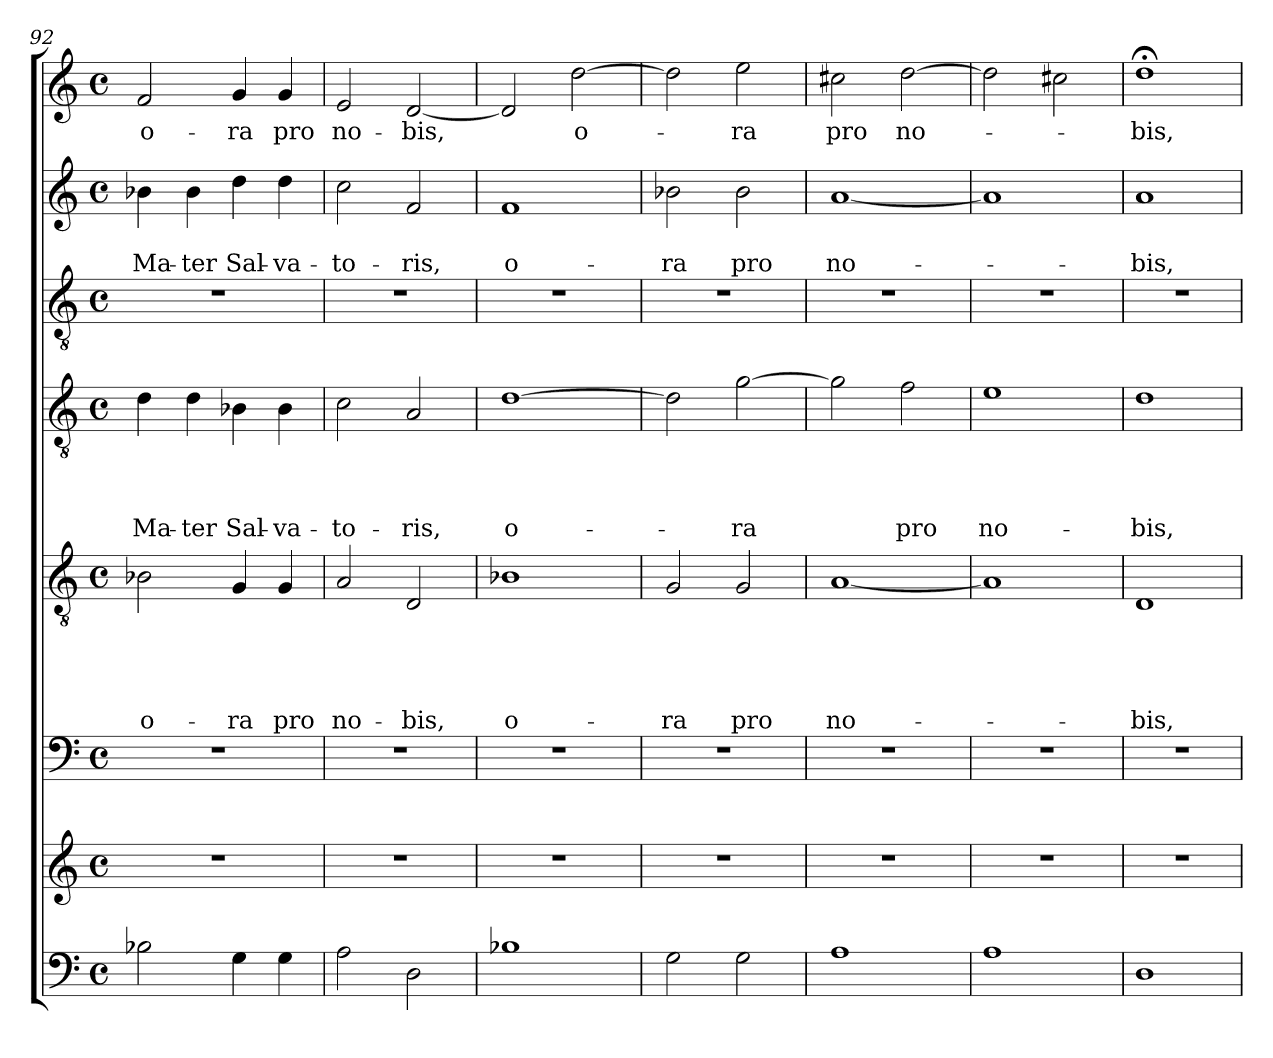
**kern	**kern	**kern	**kern	**text	**text	**text	**text	**text	**kern	**text	**text	**text	**text	**kern	**kern	**text	**text	**kern	**text
*part8	*part7	*part6	*part5	*part5	*part5	*part5	*part5	*part5	*part4	*part4	*part4	*part4	*part4	*part3	*part2	*part2	*part2	*part1	*part1
*staff8	*staff7	*staff6	*staff5	*staff5	*staff5	*staff5	*staff5	*staff5	*staff4	*staff4	*staff4	*staff4	*staff4	*staff3	*staff2	*staff2	*staff2	*staff1	*staff1
*clefF4	*clefG2	*clefF4	*clefGv2	*	*	*	*	*	*clefGv2	*	*	*	*	*clefGv2	*clefG2	*	*	*clefG2	*
*k[]	*k[]	*k[]	*k[]	*	*	*	*	*	*k[]	*	*	*	*	*k[]	*k[]	*	*	*k[]	*
*C:	*C:	*C:	*C:	*	*	*	*	*	*C:	*	*	*	*	*C:	*C:	*	*	*C:	*
*M4/4	*M4/4	*M4/4	*M4/4	*	*	*	*	*	*M4/4	*	*	*	*	*M4/4	*M4/4	*	*	*M4/4	*
*met(c)	*met(c)	*met(c)	*met(c)	*	*	*	*	*	*met(c)	*	*	*	*	*met(c)	*met(c)	*	*	*met(c)	*
=92	=92	=92	=92	=92	=92	=92	=92	=92	=92	=92	=92	=92	=92	=92	=92	=92	=92	=92	=92
!	!	!	!	!	!	!	!	!LO:LY:b	!	!	!	!	!LO:LY:b	!	!	!	!LO:LY:b	!	!LO:LY:b
2B-X\	1r	1r	2B-X\	.	.	.	.	o-	4d\	.	.	.	Ma-	1r	4b-X\	.	Ma-	2f/	o-
!	!	!	!	!	!	!	!	!	!	!	!	!	!LO:LY:b	!	!	!	!LO:LY:b	!	!
.	.	.	.	.	.	.	.	.	4d\	.	.	.	-ter	.	4b-\	.	-ter	.	.
!	!	!	!	!	!	!	!	!LO:LY:b	!	!	!	!	!LO:LY:b	!	!	!	!LO:LY:b	!	!LO:LY:b
4G\	.	.	4G/	.	.	.	.	-ra	4B-X\	.	.	.	Sal-	.	4dd\	.	Sal-	4g/	-ra
!	!	!	!	!	!	!	!	!LO:LY:b	!	!	!	!	!LO:LY:b	!	!	!	!LO:LY:b	!	!LO:LY:b
4G\	.	.	4G/	.	.	.	.	pro	4B-\	.	.	.	-va-	.	4dd\	.	-va-	4g/	pro
=93	=93	=93	=93	=93	=93	=93	=93	=93	=93	=93	=93	=93	=93	=93	=93	=93	=93	=93	=93
!	!	!	!	!	!	!	!	!LO:LY:b	!	!	!	!	!LO:LY:b	!	!	!	!LO:LY:b	!	!LO:LY:b
2A\	1r	1r	2A/	.	.	.	.	no-	2c\	.	.	.	-to-	1r	2cc\	.	-to-	2e/	no-
!	!	!	!	!	!	!	!	!LO:LY:b	!	!	!	!	!LO:LY:b	!	!	!	!LO:LY:b	!	!LO:LY:b
2D\	.	.	2D/	.	.	.	.	-bis,	2A/	.	.	.	-ris,	.	2f/	.	-ris,	[2d/	-bis,
!!LO:LB:g=z
=94	=94	=94	=94	=94	=94	=94	=94	=94	=94	=94	=94	=94	=94	=94	=94	=94	=94	=94	=94
!	!	!	!	!	!	!	!	!LO:LY:b	!	!	!	!	!LO:LY:b	!	!	!	!LO:LY:b	!	!
1B-X	1r	1r	1B-X	.	.	.	.	o-	[1d	.	.	.	o-	1r	1f	.	o-	2d/]	.
!	!	!	!	!	!	!	!	!	!	!	!	!	!	!	!	!	!	!	!LO:LY:b
.	.	.	.	.	.	.	.	.	.	.	.	.	.	.	.	.	.	[2dd\	o-
=95	=95	=95	=95	=95	=95	=95	=95	=95	=95	=95	=95	=95	=95	=95	=95	=95	=95	=95	=95
!	!	!	!	!	!	!	!	!LO:LY:b	!	!	!	!	!	!	!	!	!LO:LY:b	!	!
2G\	1r	1r	2G/	.	.	.	.	-ra	2d\]	.	.	.	.	1r	2b-X\	.	-ra	2dd\]	.
!	!	!	!	!	!	!	!	!LO:LY:b	!	!	!	!	!LO:LY:b	!	!	!	!LO:LY:b	!	!LO:LY:b
2G\	.	.	2G/	.	.	.	.	pro	[2g\	.	.	.	-ra	.	2b-\	.	pro	2ee\	-ra
=96	=96	=96	=96	=96	=96	=96	=96	=96	=96	=96	=96	=96	=96	=96	=96	=96	=96	=96	=96
!	!	!	!	!	!	!	!	!LO:LY:b	!	!	!	!	!	!	!	!	!LO:LY:b	!	!LO:LY:b
1A	1r	1r	[1A	.	.	.	.	no-	2g\]	.	.	.	.	1r	[1a	.	no-	2cc#X\	pro
!	!	!	!	!	!	!	!	!	!	!	!	!	!LO:LY:b	!	!	!	!	!	!LO:LY:b
.	.	.	.	.	.	.	.	.	2f\	.	.	.	pro	.	.	.	.	[2dd\	no-
=97	=97	=97	=97	=97	=97	=97	=97	=97	=97	=97	=97	=97	=97	=97	=97	=97	=97	=97	=97
!	!	!	!	!	!	!	!	!	!	!	!	!	!LO:LY:b	!	!	!	!	!	!
1A	1r	1r	1A]	.	.	.	.	.	1e	.	.	.	no-	1r	1a]	.	.	2dd\]	.
.	.	.	.	.	.	.	.	.	.	.	.	.	.	.	.	.	.	2cc#X\	.
=98	=98	=98	=98	=98	=98	=98	=98	=98	=98	=98	=98	=98	=98	=98	=98	=98	=98	=98	=98
!	!	!	!	!	!	!	!	!LO:LY:b	!	!	!	!	!LO:LY:b	!	!	!	!LO:LY:b	!	!LO:LY:b
1D	1r	1r	1D	.	.	.	.	-bis,	1d	.	.	.	-bis,	1r	1a	.	-bis,	1dd;<	-bis,
=	=	=	=	=	=	=	=	=	=	=	=	=	=	=	=	=	=	=	=
*-	*-	*-	*-	*-	*-	*-	*-	*-	*-	*-	*-	*-	*-	*-	*-	*-	*-	*-	*-
